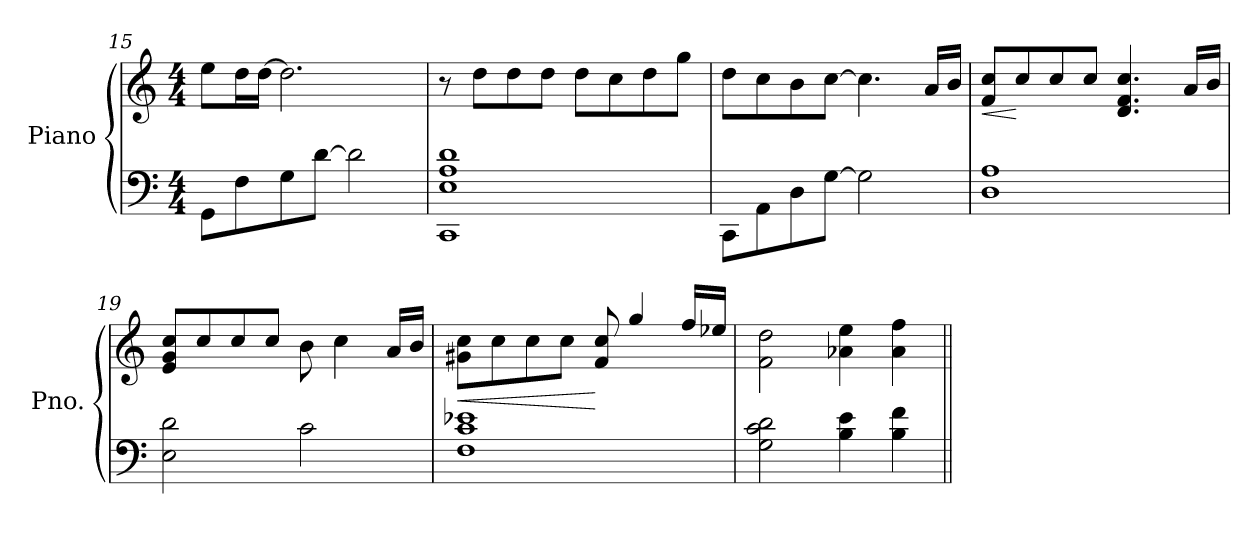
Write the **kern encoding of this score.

**kern	**kern	**dynam
*part1	*part1	*part1
*staff2	*staff1	*staff1/2
*I"Piano	*	*
*I'Pno.	*	*
*clefF4	*clefG2	*
*k[]	*k[]	*
*M4/4	*M4/4	*
=15	=15	=15
8GG\L	8ee\L	.
8F\	16dd\L	.
.	[16dd\JJ	.
8G\	2.dd\]	.
[8d\J	.	.
2d\]	.	.
=16	=16	=16
1CC 1E 1A 1d	8r	.
.	8dd\L	.
.	8dd\	.
.	8dd\J	.
.	8dd\L	.
.	8cc\	.
.	8dd\	.
.	8gg\J	.
=17	=17	=17
8CC\L	8dd\L	.
8AA\	8cc\	.
8D\	8b\	.
[8G\J	[8cc\J	.
2G\]	4.cc\]	.
.	16a/LL	.
.	16b/JJ	.
!!LO:LB:g=z
=18	=18	=18
!	!	!LO:HP:b
1D 1A	8f/ 8cc/L	<
.	8cc/	[
.	8cc/	.
.	8cc/J	.
.	4.d/ 4.f/ 4.cc/	.
.	16a/LL	.
.	16b/JJ	.
=19	=19	=19
2E\ 2d\	8e/ 8g/ 8cc/L	.
.	8cc/	.
.	8cc/	.
.	8cc/J	.
2c\	8b\	.
.	4cc\	.
.	16a/LL	.
.	16b/JJ	.
=20	=20	=20
!	!	!LO:HP:b
1F 1c 1e-X	8g#X\ 8cc\L	<
.	8cc\	.
.	8cc\	.
.	8cc\J	.
.	8f/ 8cc/	[
.	4gg/	.
.	16ff/LL	.
.	16ee-X/JJ	.
=21	=21	=21
2G\ 2c\ 2d\	2f\ 2dd\	.
4B\ 4e\	4a-X\ 4ee\	.
4B\ 4f\	4a-\ 4ff\	.
=||	=||	=||
*-	*-	*-
